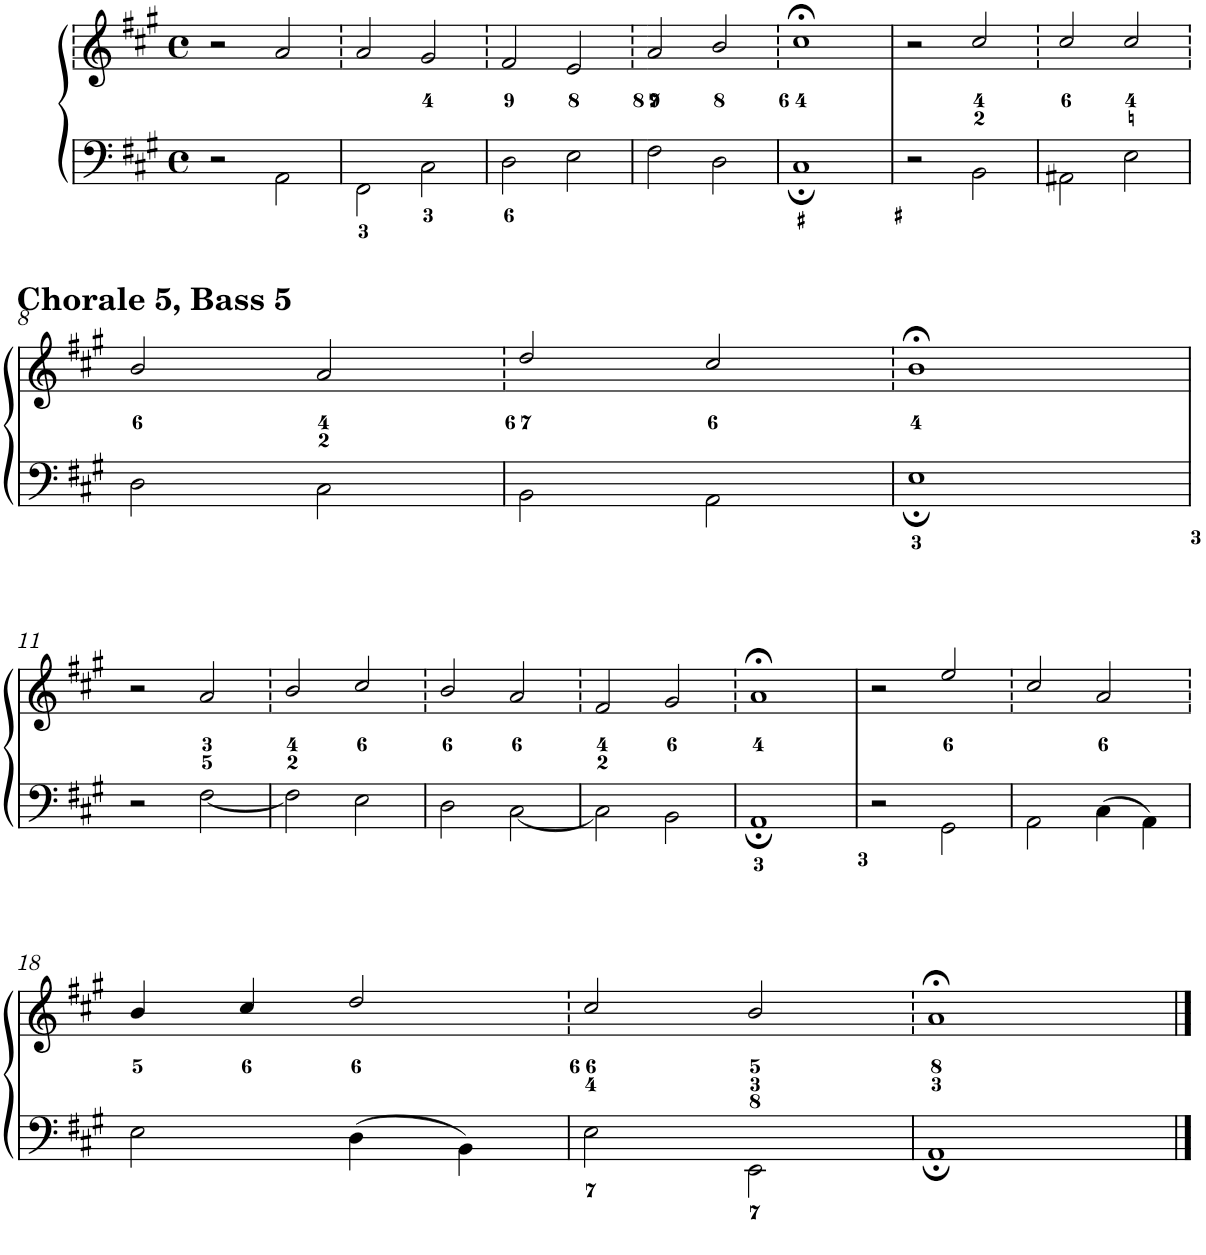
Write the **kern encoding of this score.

**kern	**kern
*part1	*part1
*staff2	*staff1
*I"Piano	*
*I'Pno.	*
*clefF4	*clefG2
*k[f#c#g#]	*k[f#c#g#]
*A:	*A:
*M4/4	*M4/4
*met(c)	*met(c)
=1	=1
2r	2r
2AA\	2a/
=2	=2
2FF#\	2a/
2C#\	2g#/
=3	=3
2D\	2f#/
2E\	2e/
=4	=4
2F#\	2a/
2D\	2b/
=5	=5
1C#;	1cc#;<
=6	=6
2r	2r
2BB\	2cc#/
=7	=7
2AA#X\	2cc#/
2E\	2cc#/
!!LO:LB:g=z
=8	=8
2D\	2b/
2C#\	2a/
=9	=9
2BB\	2dd/
2AA\	2cc#/
=10	=10
1E;	1b;<
!!LO:LB:g=z
=11	=11
2r	2r
[<2F#\	2a/
=12	=12
2F#\]	2b/
2E\	2cc#/
=13	=13
2D\	2b/
[<2C#\	2a/
=14	=14
2C#\]	2f#/
2BB\	2g#/
=15	=15
1AA;	1a;<
=16	=16
2r	2r
2GG#\	2ee/
=17	=17
2AA\	2cc#/
4C#\	2a/
4AA\	.
!!LO:LB:g=z
=18	=18
2E\	4b/
.	4cc#/
4D\	2dd/
4BB\	.
=19	=19
2E\	2cc#/
2EE\	2b/
=20	=20
1AA;	1a;<
==	==
*-	*-
